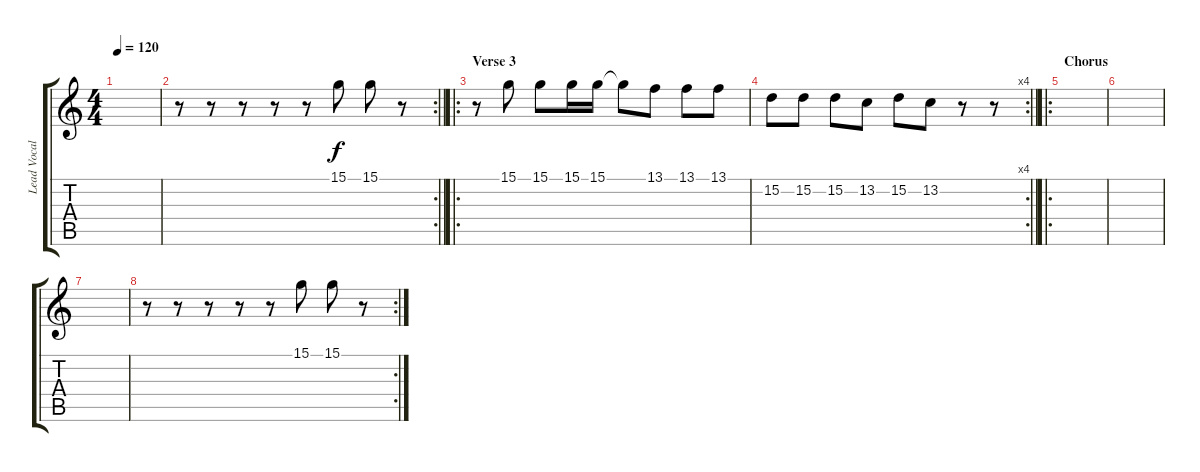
\track ("Lead Vocals" "Lead Vocal") {instrument lead2sawtooth}
\staff {score tabs}
\tuning (E4 B3 G3 D3 A2 E2) {hide}
\ts (4 4)
\tempo 120
\clef g2
\ks c
|
\rc 2
\barLineRight lightlight
r.8 r.8 r.8 r.8 r.8 15.1.8 15.1.8 r.8 |
\ro
\section ("" "Verse 3")
r.8 15.1.8 15.1.8 15.1.16 15.1.16 15.1{t}.8 13.1.8 13.1.8 13.1.8 |
\rc 4
\barLineRight lightlight
15.2.8 15.2.8 15.2.8 13.2.8 15.2.8 13.2.8 r.8 r.8 |
\ro
\section ("" "Chorus")
|
|
|
\rc 2
r.8 r.8 r.8 r.8 r.8 15.1.8 15.1.8 r.8
